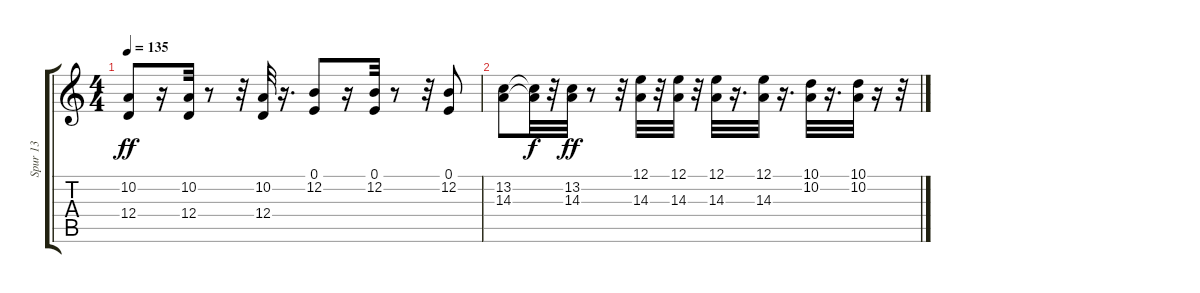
\track ("Spur 13" "Spur 13") {instrument lead8bassandlead}
\staff {score tabs}
\tuning (E4 B3 G3 D3 A2 E2) {hide}
\ts (4 4)
\tempo 135
\clef g2
\ks c
(10.2 12.4).8{dy ff} r.16 (10.2 12.4).32 r.8 r.32 (10.2 12.4).32 r.16{d} (0.1 12.2).8 r.16 (0.1 12.2).32 r.8 r.32 (0.1 12.2).8 |
(13.2 14.3).8 (13.2{t} 14.3{t}).32{dy f} r.32 (13.2 14.3).32{dy ff} r.8 r.32 (12.1 14.3).32 r.32 (12.1 14.3).32 r.32 (12.1 14.3).32 r.16{d} (12.1 14.3).32 r.16{d} (10.1 10.2).32 r.16{d} (10.1 10.2).32 r.16 r.32
